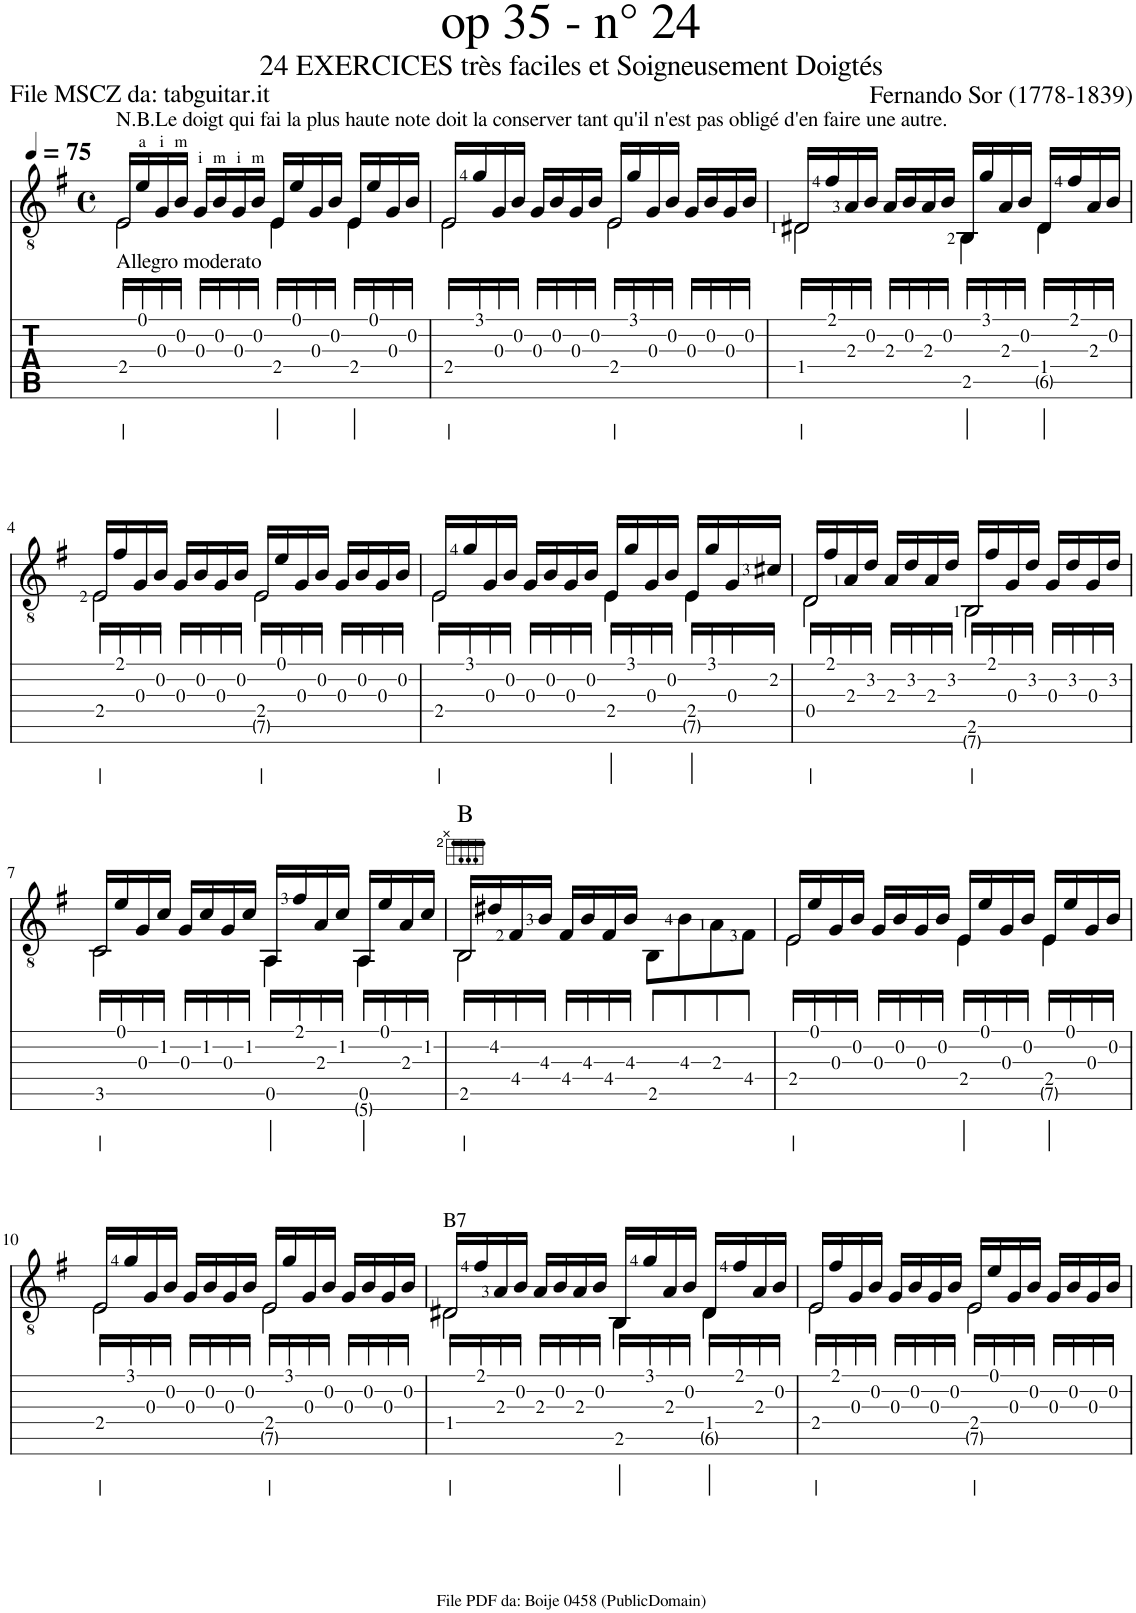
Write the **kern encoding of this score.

**kern	**kern	**harte
*part2	*part1	*part1
*staff2	*staff1	*
*I"Chitarra classica (Intavolatura)	*I"Guitar	*
*stria6	*	*
*	*clefGv2	*
*k[f#]	*k[f#]	*
*M4/4	*M4/4	*
*met(c)	*met(c)	*
*MM75	*MM75	*
=1	=1	=1
!	!LO:TX:a:t=N.B.Le doigt qui fai la plus haute note doit la conserver tant qu'il n'est pas obligé d'en faire une autre.	!
!LO:TX:a:t=Allegro moderato	!	!
!LO:N:head=open	!LO:N:head=open	!
*^	*^	*
16E/LL	2E\	16E/LL	2E\	.
16e/	.	16e/	.	.
16G/	.	16G/	.	.
16B/JJ	.	16B/JJ	.	.
16G/LL	.	16G/LL	.	.
16B/	.	16B/	.	.
16G/	.	16G/	.	.
16B/JJ	.	16B/JJ	.	.
16E/LL	4E\	16E/LL	4E\	.
16e/	.	16e/	.	.
16G/	.	16G/	.	.
16B/JJ	.	16B/JJ	.	.
16E/LL	4E\	16E/LL	4E\	.
16e/	.	16e/	.	.
16G/	.	16G/	.	.
16B/JJ	.	16B/JJ	.	.
=2	=2	=2	=2	=2
!LO:N:head=open	!	!LO:N:head=open	!	!
16E/LL	2E\	16E/LL	2E\	.
16g/	.	16g/	.	.
16G/	.	16G/	.	.
16B/JJ	.	16B/JJ	.	.
16G/LL	.	16G/LL	.	.
16B/	.	16B/	.	.
16G/	.	16G/	.	.
16B/JJ	.	16B/JJ	.	.
!LO:N:head=open	!	!LO:N:head=open	!	!
16E/LL	2E\	16E/LL	2E\	.
16g/	.	16g/	.	.
16G/	.	16G/	.	.
16B/JJ	.	16B/JJ	.	.
16G/LL	.	16G/LL	.	.
16B/	.	16B/	.	.
16G/	.	16G/	.	.
16B/JJ	.	16B/JJ	.	.
=3	=3	=3	=3	=3
!LO:N:head=open	!	!LO:N:head=open	!	!
16D#X/LL	2D#\	16D#X/LL	2D#\	.
16f#/	.	16f#/	.	.
16A/	.	16A/	.	.
16B/JJ	.	16B/JJ	.	.
16A/LL	.	16A/LL	.	.
16B/	.	16B/	.	.
16A/	.	16A/	.	.
16B/JJ	.	16B/JJ	.	.
16BB/LL	4BB\	16BB/LL	4BB\	.
16g/	.	16g/	.	.
16A/	.	16A/	.	.
16B/JJ	.	16B/JJ	.	.
16D#/LL	4D#\	16D#/LL	4D#\	.
16f#/	.	16f#/	.	.
16A/	.	16A/	.	.
16B/JJ	.	16B/JJ	.	.
!!LO:LB:g=z	!!
=4	=4	=4	=4	=4
!LO:N:head=open	!	!LO:N:head=open	!	!
16E/LL	2E\	16E/LL	2E\	.
16f#/	.	16f#/	.	.
16G/	.	16G/	.	.
16B/JJ	.	16B/JJ	.	.
16G/LL	.	16G/LL	.	.
16B/	.	16B/	.	.
16G/	.	16G/	.	.
16B/JJ	.	16B/JJ	.	.
!LO:N:head=open	!	!LO:N:head=open	!	!
16E/LL	2E\	16E/LL	2E\	.
16e/	.	16e/	.	.
16G/	.	16G/	.	.
16B/JJ	.	16B/JJ	.	.
16G/LL	.	16G/LL	.	.
16B/	.	16B/	.	.
16G/	.	16G/	.	.
16B/JJ	.	16B/JJ	.	.
=5	=5	=5	=5	=5
!LO:N:head=open	!	!LO:N:head=open	!	!
16E/LL	2E\	16E/LL	2E\	.
16g/	.	16g/	.	.
16G/	.	16G/	.	.
16B/JJ	.	16B/JJ	.	.
16G/LL	.	16G/LL	.	.
16B/	.	16B/	.	.
16G/	.	16G/	.	.
16B/JJ	.	16B/JJ	.	.
16E/LL	4E\	16E/LL	4E\	.
16g/	.	16g/	.	.
16G/	.	16G/	.	.
16B/JJ	.	16B/JJ	.	.
16E/LL	4E\	16E/LL	4E\	.
16g/	.	16g/	.	.
16G/	.	16G/	.	.
16c#X/JJ	.	16c#X/JJ	.	.
=6	=6	=6	=6	=6
!LO:N:head=open	!	!LO:N:head=open	!	!
16D/LL	2D\	16D/LL	2D\	.
16f#/	.	16f#/	.	.
16A/	.	16A/	.	.
16d/JJ	.	16d/JJ	.	.
16A/LL	.	16A/LL	.	.
16d/	.	16d/	.	.
16A/	.	16A/	.	.
16d/JJ	.	16d/JJ	.	.
!LO:N:head=open	!	!LO:N:head=open	!	!
16BB/LL	2BB\	16BB/LL	2BB\	.
16f#/	.	16f#/	.	.
16G/	.	16G/	.	.
16d/JJ	.	16d/JJ	.	.
16G/LL	.	16G/LL	.	.
16d/	.	16d/	.	.
16G/	.	16G/	.	.
16d/JJ	.	16d/JJ	.	.
!!LO:LB:g=z	!!
=7	=7	=7	=7	=7
!LO:N:head=open	!	!LO:N:head=open	!	!
16C/LL	2C\	16C/LL	2C\	.
16e/	.	16e/	.	.
16G/	.	16G/	.	.
16c/JJ	.	16c/JJ	.	.
16G/LL	.	16G/LL	.	.
16c/	.	16c/	.	.
16G/	.	16G/	.	.
16c/JJ	.	16c/JJ	.	.
16AA/LL	4AA\	16AA/LL	4AA\	.
16f#/	.	16f#/	.	.
16A/	.	16A/	.	.
16c/JJ	.	16c/JJ	.	.
16AA/LL	4AA\	16AA/LL	4AA\	.
16e/	.	16e/	.	.
16A/	.	16A/	.	.
16c/JJ	.	16c/JJ	.	.
=8	=8	=8	=8	=8
!LO:N:head=open	!	!LO:N:head=open	!	!
16BB/LL	2BB\	16BB/LL	2BB\	B:maj
16d#X/	.	16d#X/	.	.
16F#/	.	16F#/	.	.
16B/JJ	.	16B/JJ	.	.
16F#/LL	.	16F#/LL	.	.
16B/	.	16B/	.	.
16F#/	.	16F#/	.	.
16B/JJ	.	16B/JJ	.	.
8BB/L	2ryy	8BB\L	2ryy	.
8B/	.	8B\	.	.
8A/	.	8A\	.	.
8F#/J	.	8F#\J	.	.
=9	=9	=9	=9	=9
!LO:N:head=open	!	!LO:N:head=open	!	!
16E/LL	2E\	16E/LL	2E\	.
16e/	.	16e/	.	.
16G/	.	16G/	.	.
16B/JJ	.	16B/JJ	.	.
16G/LL	.	16G/LL	.	.
16B/	.	16B/	.	.
16G/	.	16G/	.	.
16B/JJ	.	16B/JJ	.	.
16E/LL	4E\	16E/LL	4E\	.
16e/	.	16e/	.	.
16G/	.	16G/	.	.
16B/JJ	.	16B/JJ	.	.
16E/LL	4E\	16E/LL	4E\	.
16e/	.	16e/	.	.
16G/	.	16G/	.	.
16B/JJ	.	16B/JJ	.	.
!!LO:LB:g=z	!!
=10	=10	=10	=10	=10
!LO:N:head=open	!	!LO:N:head=open	!	!
16E/LL	2E\	16E/LL	2E\	.
16g/	.	16g/	.	.
16G/	.	16G/	.	.
16B/JJ	.	16B/JJ	.	.
16G/LL	.	16G/LL	.	.
16B/	.	16B/	.	.
16G/	.	16G/	.	.
16B/JJ	.	16B/JJ	.	.
!LO:N:head=open	!	!LO:N:head=open	!	!
16E/LL	2E\	16E/LL	2E\	.
16g/	.	16g/	.	.
16G/	.	16G/	.	.
16B/JJ	.	16B/JJ	.	.
16G/LL	.	16G/LL	.	.
16B/	.	16B/	.	.
16G/	.	16G/	.	.
16B/JJ	.	16B/JJ	.	.
=11	=11	=11	=11	=11
!	!	!LO:TX:a:t=B7	!	!
!LO:N:head=open	!	!LO:N:head=open	!	!
16D#X/LL	2D#\	16D#X/LL	2D#\	.
16f#/	.	16f#/	.	.
16A/	.	16A/	.	.
16B/JJ	.	16B/JJ	.	.
16A/LL	.	16A/LL	.	.
16B/	.	16B/	.	.
16A/	.	16A/	.	.
16B/JJ	.	16B/JJ	.	.
16BB/LL	4BB\	16BB/LL	4BB\	.
16g/	.	16g/	.	.
16A/	.	16A/	.	.
16B/JJ	.	16B/JJ	.	.
16D#/LL	4D#\	16D#/LL	4D#\	.
16f#/	.	16f#/	.	.
16A/	.	16A/	.	.
16B/JJ	.	16B/JJ	.	.
=12	=12	=12	=12	=12
!LO:N:head=open	!	!LO:N:head=open	!	!
16E/LL	2E\	16E/LL	2E\	.
16f#/	.	16f#/	.	.
16G/	.	16G/	.	.
16B/JJ	.	16B/JJ	.	.
16G/LL	.	16G/LL	.	.
16B/	.	16B/	.	.
16G/	.	16G/	.	.
16B/JJ	.	16B/JJ	.	.
!LO:N:head=open	!	!LO:N:head=open	!	!
16E/LL	2E\	16E/LL	2E\	.
16e/	.	16e/	.	.
16G/	.	16G/	.	.
16B/JJ	.	16B/JJ	.	.
16G/LL	.	16G/LL	.	.
16B/	.	16B/	.	.
16G/	.	16G/	.	.
16B/JJ	.	16B/JJ	.	.
*v	*v	*	*	*
*	*v	*v	*
=	=	=
*-	*-	*-
